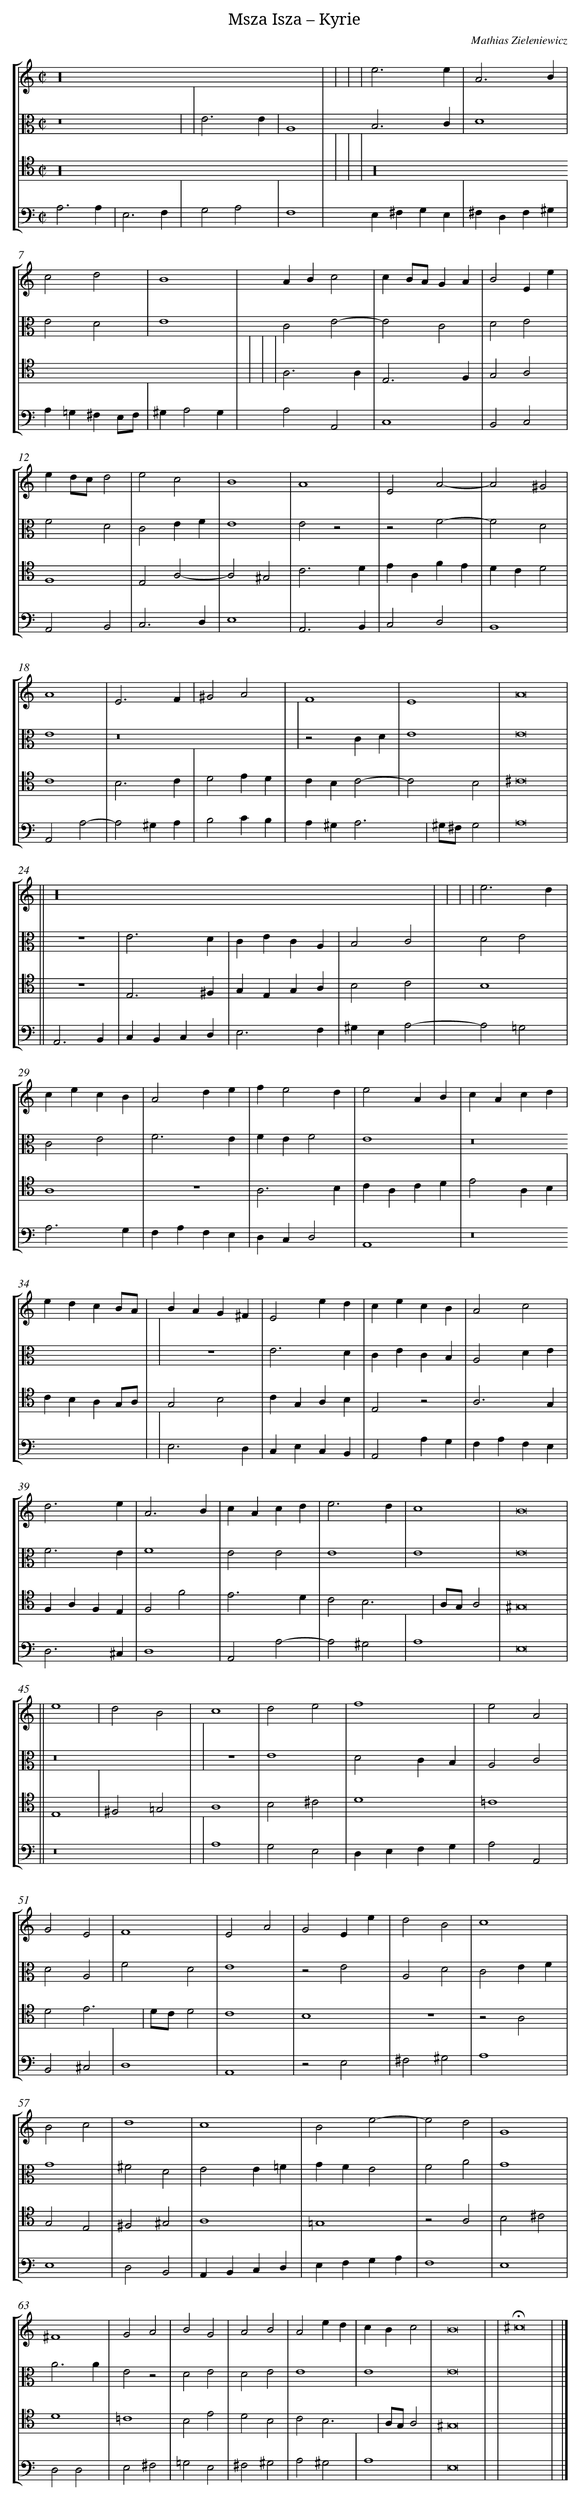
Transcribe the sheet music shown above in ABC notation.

X:1
T: Msza Isza – Kyrie
C: Mathias Zieleniewicz
L: 1/4
M: C|
%%staves [1 2 3 4]
V: 1
V: 2 clef=alto
V: 3 clef=tenor
V: 4 clef=bass
K: C
[V:1] z16 |
[V:2] z8 |
[V:3] z16 |
[V:4] A,3A, |
[V:1]  |
[V:2]  |
[V:3]  |
[V:4] E,3F, |
[V:1]  |
[V:2] E3E |
[V:3]  |
[V:4] G,2A,2 |
[V:1]  |
[V:2] A,4 |
[V:3]  |
[V:4] F,4 |
[V:1] e3e |
[V:2] B,3C |
[V:3] z16 |
[V:4] E,^F,G,E, |
[V:1] A3B |
[V:2] D4 |
[V:3]  |
[V:4] ^F,D,F,^G, |
[V:1] c2d2 |
[V:2] E2D2 |
[V:3]  |
[V:4] A,=G,^F,E,/F,/ |
[V:1] B4 |
[V:2] E4 |
[V:3]  |
[V:4] ^G,A,2G, |
[V:1] ABc2 |
[V:2] C2E2- |
[V:3] A,3A, |
[V:4] A,2A,,2 |
[V:1] cB/A/GA |
[V:2] E2C2 |
[V:3] E,3F, |
[V:4] C,4 |
[V:1] B2Ee |
[V:2] D2E2 |
[V:3] G,2A,2 |
[V:4] B,,2C,2 |
[V:1] ed/c/d2 |
[V:2] F2D2 |
[V:3] F,4 |
[V:4] A,,2B,,2 |
[V:1] e2c2 |
[V:2] C2EF |
[V:3] E,2A,2- |
[V:4] C,3D, |
[V:1] B4 |
[V:2] E4 |
[V:3] A,2^G,2 |
[V:4] E,4 |
[V:1] A4 |
[V:2] E2z2 |
[V:3] C3D |
[V:4] A,,3B,, |
[V:1] E2A2- |
[V:2] z2F2- |
[V:3] EA,FE |
[V:4] C,2D,2 |
[V:1] A2^G2 |
[V:2] F2D2 |
[V:3] DCD2 |
[V:4] B,,4 |
[V:1] A4 |
[V:2] E4 |
[V:3] C4 |
[V:4] A,,2A,2- |
[V:1] E3F |
[V:2] z8 |
[V:3] B,3C |
[V:4] A,2^G,A, |
[V:1] ^G2A2 |
[V:2]  |
[V:3] D2ED |
[V:4] B,2CB, |
[V:1] F4 |
[V:2] z2CD |
[V:3] CB,C2- |
[V:4] A,^G,A,3 |
[V:1] E4 |
[V:2] E4 |
[V:3] C2B,2 |
[V:4] ^G,/^F,/G,2 |
[V:1] A8 |
[V:2] E8 |
[V:3] ^C8 |
[V:4] A,8 |
[V:1]  ||
[V:2]  ||
[V:3]  ||
[V:4]  ||
[V:1] z16 |
[V:2] z4 |
[V:3] z4 |
[V:4] A,,3B,, |
[V:1]  |
[V:2] E3D |
[V:3] E,3^F, |
[V:4] C,B,,C,D, |
[V:1]  |
[V:2] CECA, |
[V:3] G,E,G,A, |
[V:4] E,3F, |
[V:1]  |
[V:2] B,2C2 |
[V:3] B,2C2 |
[V:4] ^G,E,A,2- |
[V:1] e3d |
[V:2] D2E2 |
[V:3] B,4 |
[V:4] A,2=G,2 |
[V:1] cecB |
[V:2] C2E2 |
[V:3] A,4 |
[V:4] A,3G, |
[V:1] A2de |
[V:2] F3E |
[V:3] z4 |
[V:4] F,A,F,E, |
[V:1] fe2d |
[V:2] FEF2 |
[V:3] A,3B, |
[V:4] D,C,D,2 |
[V:1] e2AB |
[V:2] E4 |
[V:3] CA,CD |
[V:4] A,,4 |
[V:1] cAcd |
[V:2] z8 |
[V:3] E2A,B, |
[V:4] z8 |
[V:1] edcB/A/ |
[V:2]  |
[V:3] CB,A,G,/A,/ |
[V:4]  |
[V:1] BAG^F |
[V:2] z4 |
[V:3] G,2B,2 |
[V:4] E,3D, |
[V:1] E2ed |
[V:2] E3D |
[V:3] CG,A,B, |
[V:4] C,E,C,B,, |
[V:1] cecB |
[V:2] CECB, |
[V:3] E,2z2 |
[V:4] A,,2A,G, |
[V:1] A2c2 |
[V:2] A,2DE |
[V:3] A,3G, |
[V:4] F,A,F,E, |
[V:1] d3e |
[V:2] F3E |
[V:3] F,A,F,E, |
[V:4] D,3^C, |
[V:1] A3B |
[V:2] F4 |
[V:3] F,2F2 |
[V:4] D,4 |
[V:1] cAcd |
[V:2] E2E2 |
[V:3] E3D |
[V:4] A,,2A,2- |
[V:1] e3d |
[V:2] E4 |
[V:3] C2B,3 |
[V:4] A,2^G,2 |
[V:1] c4 |
[V:2] E4 |
[V:3] A,/G,/A,2 |
[V:4] A,4 |
[V:1] B8 |
[V:2] E8 |
[V:3] ^G,8 |
[V:4] E,8 |
[V:1]  ||
[V:2]  ||
[V:3]  ||
[V:4]  ||
[V:1] e4 |
[V:2] z8 |
[V:3] E,4 |
[V:4] z8 |
[V:1] d2B2 |
[V:2]  |
[V:3] ^F,2=G,2 |
[V:4]  |
[V:1] c4 |
[V:2] z4 |
[V:3] A,4 |
[V:4] A,4 |
[V:1] d2e2 |
[V:2] E4 |
[V:3] B,2^C2 |
[V:4] G,2E,2 |
[V:1] f4 |
[V:2] D2CB, |
[V:3] D4 |
[V:4] D,E,F,G, |
[V:1] e2A2 |
[V:2] A,2C2 |
[V:3] =C4 |
[V:4] A,2A,,2 |
[V:1] G2E2 |
[V:2] D2A,2 |
[V:3] D2E3 |
[V:4] B,,2^C,2 |
[V:1] F4 |
[V:2] F2D2 |
[V:3] D/C/D2 |
[V:4] D,4 |
[V:1] E2A2 |
[V:2] E4 |
[V:3] C4 |
[V:4] A,,4 |
[V:1] G2Ee |
[V:2] z2E2 |
[V:3] B,4 |
[V:4] z2E,2 |
[V:1] d2B2 |
[V:2] A,2D2 |
[V:3] z4 |
[V:4] ^F,2^G,2 |
[V:1] c4 |
[V:2] C2EF |
[V:3] z2A,2 |
[V:4] A,4 |
[V:1] B2c2 |
[V:2] G4 |
[V:3] G,2E,2 |
[V:4] E,4 |
[V:1] d4 |
[V:2] ^F2D2 |
[V:3] ^F,2^G,2 |
[V:4] D,2B,,2 |
[V:1] c4 |
[V:2] E2E=F |
[V:3] A,4 |
[V:4] A,,B,,C,D, |
[V:1] B2e2- |
[V:2] GFE2 |
[V:3] =G,4 |
[V:4] E,F,G,A, |
[V:1] e2d2 |
[V:2] F2A2 |
[V:3] z2A,2 |
[V:4] F,4 |
[V:1] G4 |
[V:2] G4 |
[V:3] B,2^C2 |
[V:4] E,4 |
[V:1] ^F4 |
[V:2] A3A |
[V:3] D4 |
[V:4] D,2D,2 |
[V:1] G2A2 |
[V:2] E2z2 |
[V:3] =C4 |
[V:4] E,2^F,2 |
[V:1] B2G2 |
[V:2] D2E2 |
[V:3] B,2E2 |
[V:4] =G,2E,2 |
[V:1] A2B2 |
[V:2] D2E2 |
[V:3] D2B,2 |
[V:4] ^F,2^G,2 |
[V:1] A2ed |
[V:2] E4 |
[V:3] C2B,3 |
[V:4] A,2^G,2 |
[V:1] cBc2 |
[V:2] E4 |
[V:3] A,/G,/A,2 |
[V:4] A,4 |
[V:1] B8 |
[V:2] E8 |
[V:3] ^G,8 |
[V:4] E,8 |
[V:1]  |
[V:2]  |
[V:3]  |
[V:4]  |
[V:1] !fermata!^c8 |
[V:2] x8 |
[V:3] x8 |
[V:4] x8 |
[V:1]  |]
[V:2]  |]
[V:3]  |]
[V:4]  |]
